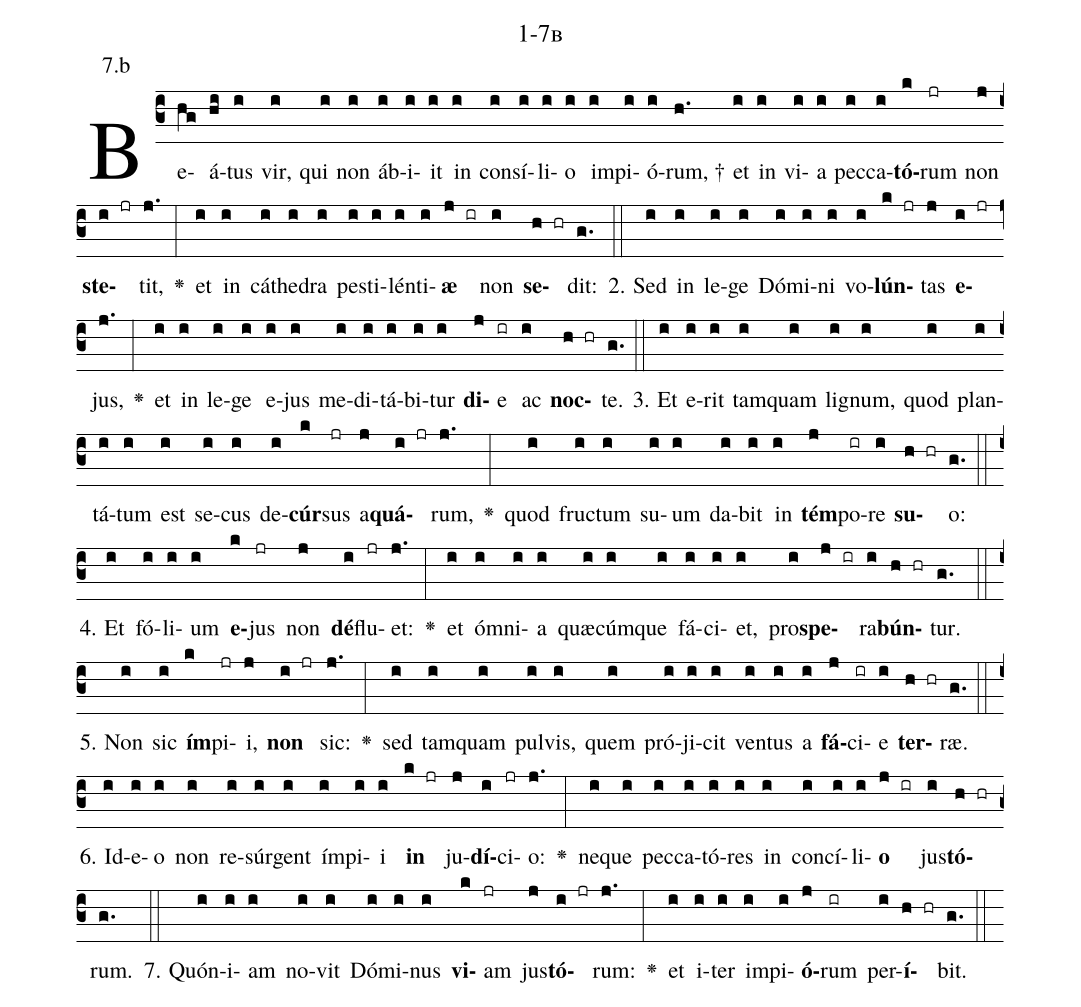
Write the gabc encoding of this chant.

name: 1-7b;
annotation: 7.b;
%%
(c3)Be(hg)á(hi)tus(i) vir,(i) qui(i) non(i) áb(i)i(i)it(i) in(i) con(i)sí(i)li(i)o(i) im(i)pi(i)ó(i)rum, †(h.) et(i) in(i) vi(i)a(i) pec(i)ca(i)<b>tó</b>(k)rum(jr) non(j) <b>ste</b>(i jr)tit,(j.) <v>\greheightstar</v>(:) et(i) in(i) cá(i)the(i)dra(i) pes(i)ti(i)lén(i)ti(i)<b>æ</b>(j ir) non(i) <b>se</b>(h hr)dit:(g.) (::)
2. Sed(i) in(i) le(i)ge(i) Dó(i)mi(i)ni(i) vo(i)<b>lún</b>(k jr)tas(j) <b>e</b>(i jr)jus,(j.) <v>\greheightstar</v>(:) et(i) in(i) le(i)ge(i) e(i)jus(i) me(i)di(i)tá(i)bi(i)tur(i) <b>di</b>(j)e(ir) ac(i) <b>noc</b>(h hr)te.(g.) (::)
3. Et(i) e(i)rit(i) tam(i)quam(i) li(i)gnum,(i) quod(i) plan(i)tá(i)tum(i) est(i) se(i)cus(i) de(i)<b>cúr</b>(k)sus(jr) a(j)<b>quá</b>(i jr)rum,(j.) <v>\greheightstar</v>(:) quod(i) fruc(i)tum(i) su(i)um(i) da(i)bit(i) in(i) <b>tém</b>(j)po(ir)re(i) <b>su</b>(h hr)o:(g.) (::)
4. Et(i) fó(i)li(i)um(i) <b>e</b>(k)jus(jr) non(j) <b>dé</b>(i)flu(jr)et:(j.) <v>\greheightstar</v>(:) et(i) óm(i)ni(i)a(i) quæ(i)cúm(i)que(i) fá(i)ci(i)et,(i) pro(i)<b>spe</b>(j ir)ra(i)<b>bún</b>(h hr)tur.(g.) (::)
5. Non(i) sic(i) <b>ím</b>(k)pi(jr)i,(j) <b>non</b>(i jr) sic:(j.) <v>\greheightstar</v>(:) sed(i) tam(i)quam(i) pul(i)vis,(i) quem(i) pró(i)ji(i)cit(i) ven(i)tus(i) a(i) <b>fá</b>(j)ci(ir)e(i) <b>ter</b>(h hr)ræ.(g.) (::)
6. Id(i)e(i)o(i) non(i) re(i)súr(i)gent(i) ím(i)pi(i)i(i) <b>in</b>(k jr) ju(j)<b>dí</b>(i)ci(jr)o:(j.) <v>\greheightstar</v>(:) ne(i)que(i) pec(i)ca(i)tó(i)res(i) in(i) con(i)cí(i)li(i)<b>o</b>(j ir) jus(i)<b>tó</b>(h hr)rum.(g.) (::)
7. Quón(i)i(i)am(i) no(i)vit(i) Dó(i)mi(i)nus(i) <b>vi</b>(k)am(jr) jus(j)<b>tó</b>(i jr)rum:(j.) <v>\greheightstar</v>(:) et(i) i(i)ter(i) im(i)pi(i)<b>ó</b>(j)rum(ir) per(i)<b>í</b>(h hr)bit.(g.) (::)
